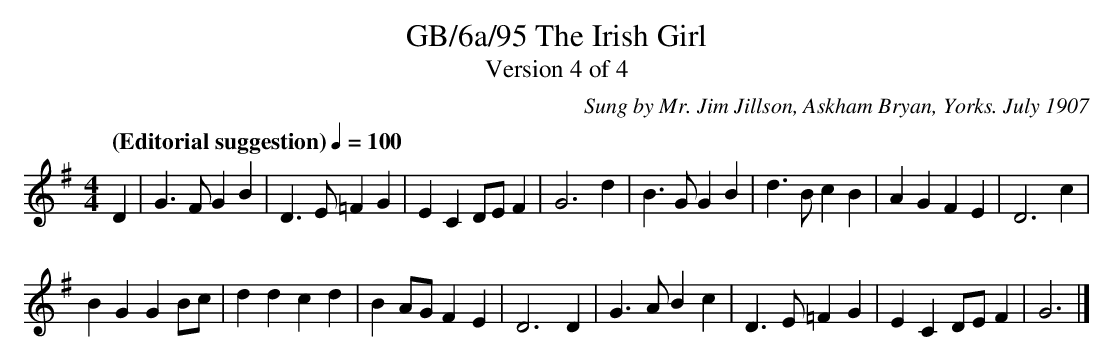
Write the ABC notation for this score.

X:1
T:GB/6a/95 The Irish Girl
T:Version 4 of 4
C:Sung by Mr. Jim Jillson, Askham Bryan, Yorks. July 1907
M:4/4
L:1/8
Q:"(Editorial suggestion)" 1/4=100
K:G
D2 | G3 F G2 B2 | D3 E =F2 G2 | E2 C2 DE F2 | G6 d2 | B3 G G2 B2 | d3 B c2 B2 | A2 G2 F2 E2 | D6 c2 |
B2 G2 G2 Bc | d2 d2 c2 d2 | B2 AG F2 E2 | D6 D2 | G3 A B2 c2 | D3 E =F2 G2 | E2 C2 DE F2 | G6 |]
